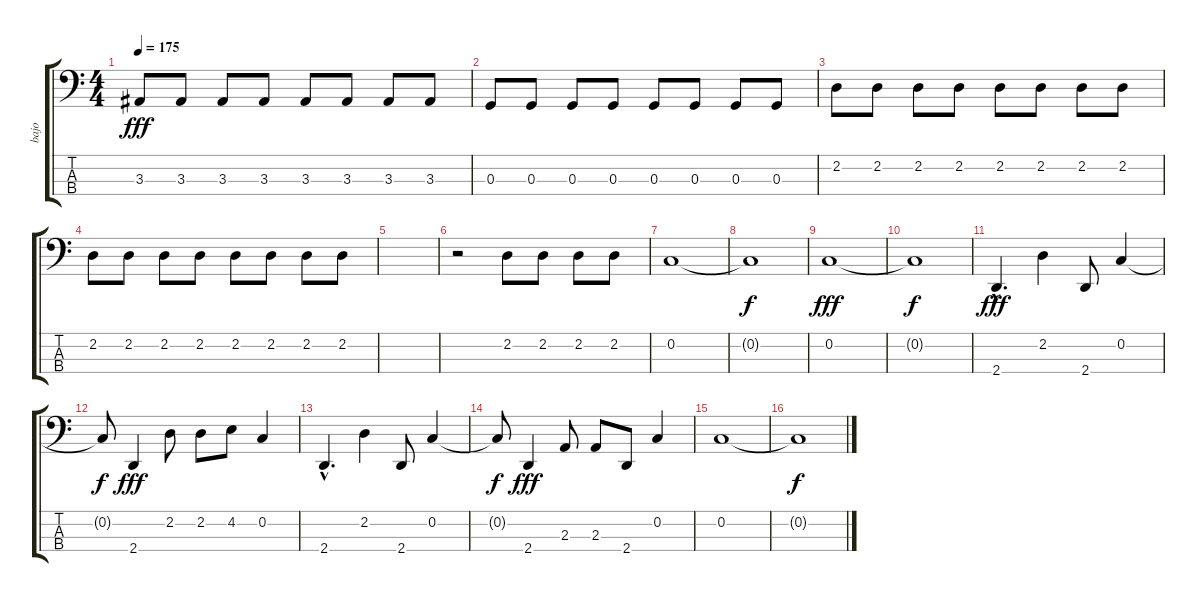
\track ("bajo" "bajo") {instrument electricbassfinger}
\staff {score tabs}
\tuning (F2 C2 G1 C1) {hide}
\ts (4 4)
\tempo 175
\clef f4
\ks c
3.3.8{dy fff} 3.3.8 3.3.8 3.3.8 3.3.8 3.3.8 3.3.8 3.3.8 |
0.3.8 0.3.8 0.3.8 0.3.8 0.3.8 0.3.8 0.3.8 0.3.8 |
2.2.8 2.2.8 2.2.8 2.2.8 2.2.8 2.2.8 2.2.8 2.2.8 |
2.2.8 2.2.8 2.2.8 2.2.8 2.2.8 2.2.8 2.2.8 2.2.8 |
|
r.2 2.2.8 2.2.8 2.2.8 2.2.8 |
0.2.1 |
0.2{t}.1{dy f} |
0.2.1{dy fff} |
0.2{t}.1{dy f} |
2.4{hac}.4{d dy fff} 2.2.4 2.4.8 0.2.4 |
0.2{t}.8{dy f} 2.4.4{dy fff} 2.2.8 2.2.8 4.2.8 0.2.4 |
2.4{hac}.4{d} 2.2.4 2.4.8 0.2.4 |
0.2{t}.8{dy f} 2.4.4{dy fff} 2.3.8 2.3.8 2.4.8 0.2.4 |
0.2.1 |
0.2{t}.1{dy f}
